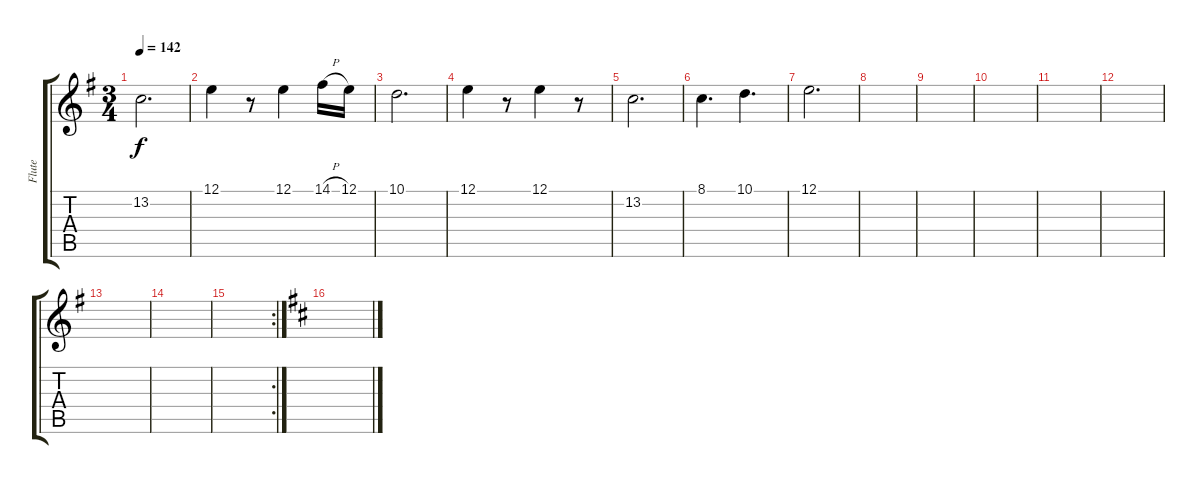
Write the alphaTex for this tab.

\track ("Flute" "Flute") {instrument flute}
\staff {score tabs}
\tuning (E4 B3 G3 D3 A2 E2) {hide}
\ts (3 4)
\tempo 142
\clef g2
\ks eminor
13.2.2{d dy f} |
12.1.4 r.8 12.1.4 14.1{h}.16 12.1.16 |
10.1.2{d} |
12.1.4 r.8 12.1.4 r.8 |
13.2.2{d} |
8.1.4{d} 10.1.4{d} |
12.1.2{d} |
|
|
|
|
|
|
|
\rc 2
|
\ks d
